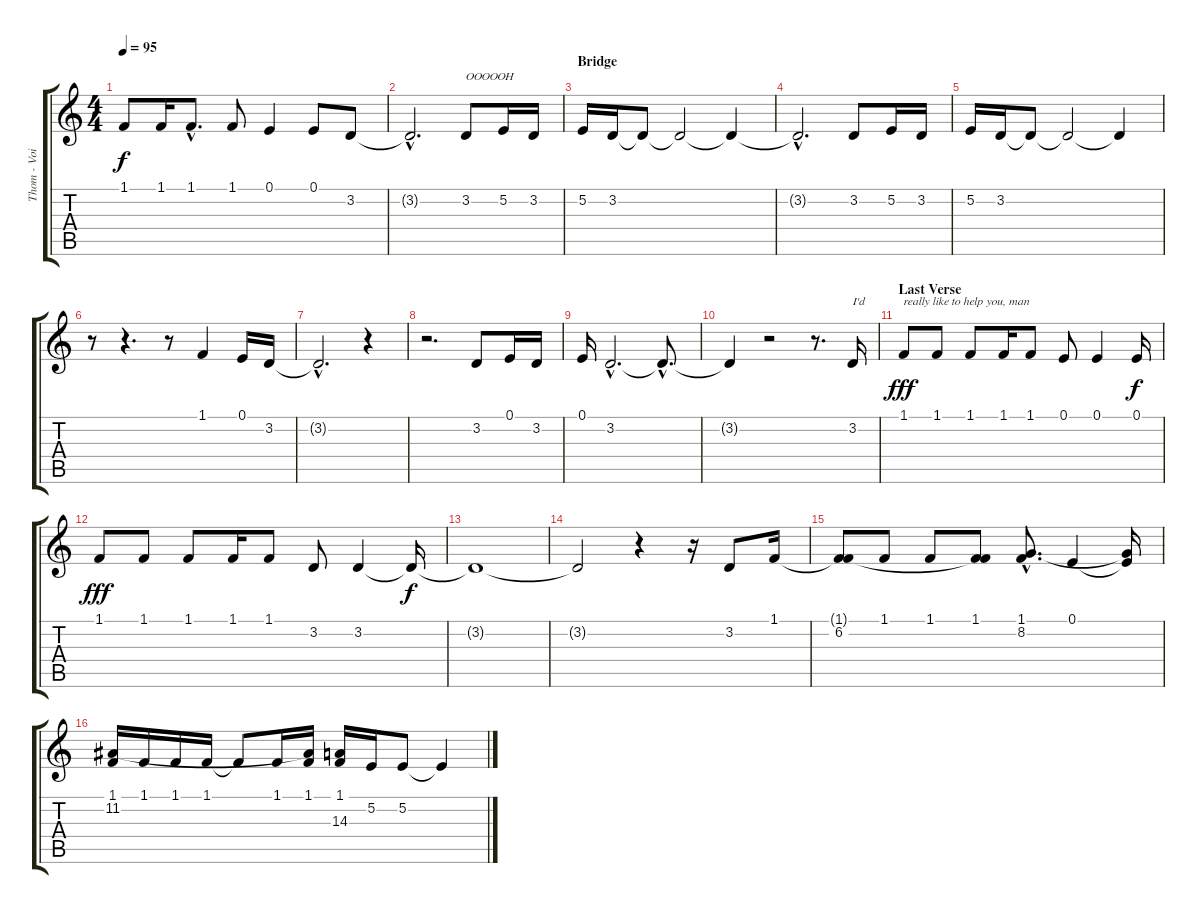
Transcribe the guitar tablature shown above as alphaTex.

\track ("Thom - Voice" "Thom - Voi") {instrument cello}
\staff {score tabs}
\tuning (E4 B3 G3 D3 A2 E2) {hide}
\ts (4 4)
\tempo 95
\clef g2
\ks c
1.1.8{dy f} 1.1.16 1.1{hac}.8{d} 1.1.8 0.1.4 0.1.8 3.2.8 |
3.2{hac t}.2{d} 3.2.8{txt "OOOOOH"} 5.2.16 3.2.16 |
\section ("" "Bridge")
5.2.16 3.2.16 3.2{t}.8 3.2{t}.2 3.2{t}.4 |
3.2{hac t}.2{d} 3.2.8 5.2.16 3.2.16 |
5.2.16 3.2.16 3.2{t}.8 3.2{t}.2 3.2{t}.4 |
r.8 r.4{d} r.8 1.1.4 0.1.16 3.2.16 |
3.2{hac t}.2{d} r.4 |
r.2{d} 3.2.8 0.1.16 3.2.16 |
0.1.16 3.2{hac}.2{d} 3.2{hac t}.8{d} |
3.2{t}.4 r.2 r.8{d} 3.2.16{txt "I'd"} |
\section ("" "Last Verse")
1.1.8{txt "really like to help you, man" dy fff} 1.1.8 1.1.8 1.1.16 1.1.8 0.1.8 0.1.4 0.1.16{dy f} |
1.1.8{dy fff} 1.1.8 1.1.8 1.1.16 1.1.8 3.2.8 3.2.4 3.2{t}.16{dy f} |
3.2{t}.1 |
3.2{t}.2 r.4 r.16 3.2.8 1.1.16 |
(1.1{t} 6.2).8 1.1.8 1.1.8 (1.1 6.2{t}).8 (1.1{hac} 8.2{hac}).8{d} 0.1.4 (0.1{t} 8.2{t}).16 |
(1.1 11.2).16 1.1.16 1.1.16 1.1.16 1.1{t}.8 1.1.16 (1.1 11.2{t}).16 (1.1 14.3).16 5.2.16 5.2.8 5.2{t}.4
